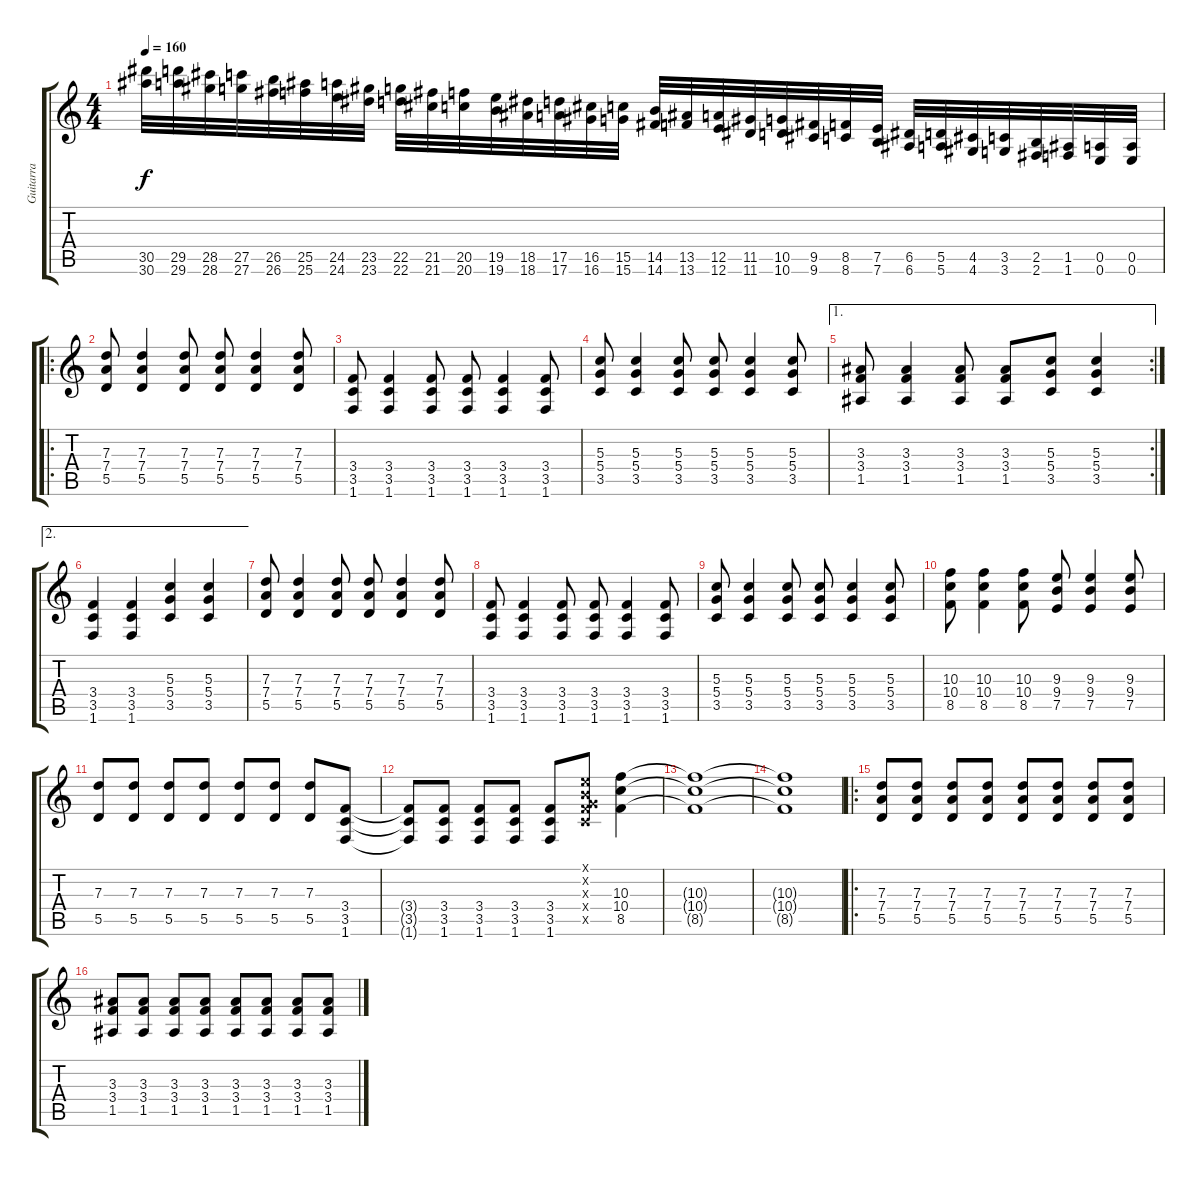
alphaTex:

\track ("Guitarra" "Guitarra") {instrument distortionguitar}
\staff {score tabs}
\tuning (E4 B3 G3 D3 A2 E2) {hide}
\ts (4 4)
\tempo 160
\clef g2
\ks c
(30.5 30.6).32{dy f instrument distortionguitar} (29.5 29.6).32 (28.5 28.6).32 (27.5 27.6).32 (26.5 26.6).32 (25.5 25.6).32 (24.5 24.6).32 (23.5 23.6).32 (22.5 22.6).32 (21.5 21.6).32 (20.5 20.6).32 (19.5 19.6).32 (18.5 18.6).32 (17.5 17.6).32 (16.5 16.6).32 (15.5 15.6).32 (14.5 14.6).32 (13.5 13.6).32 (12.5 12.6).32 (11.5 11.6).32 (10.5 10.6).32 (9.5 9.6).32 (8.5 8.6).32 (7.5 7.6).32 (6.5 6.6).32 (5.5 5.6).32 (4.5 4.6).32 (3.5 3.6).32 (2.5 2.6).32 (1.5 1.6).32 (0.5 0.6).32 (0.5 0.6).32 |
\ro
(7.3 7.4 5.5).8{instrument overdrivenguitar} (7.3 7.4 5.5).4 (7.3 7.4 5.5).8 (7.3 7.4 5.5).8 (7.3 7.4 5.5).4 (7.3 7.4 5.5).8 |
(3.4 3.5 1.6).8 (3.4 3.5 1.6).4 (3.4 3.5 1.6).8 (3.4 3.5 1.6).8 (3.4 3.5 1.6).4 (3.4 3.5 1.6).8 |
(5.3 5.4 3.5).8 (5.3 5.4 3.5).4 (5.3 5.4 3.5).8 (5.3 5.4 3.5).8 (5.3 5.4 3.5).4 (5.3 5.4 3.5).8 |
\ae 1
\rc 2
(3.3 3.4 1.5).8 (3.3 3.4 1.5).4 (3.3 3.4 1.5).8 (3.3 3.4 1.5).8 (5.3 5.4 3.5).8 (5.3 5.4 3.5).4 |
\ae 2
(3.4 3.5 1.6).4 (3.4 3.5 1.6).4 (5.3 5.4 3.5).4 (5.3 5.4 3.5).4 |
(7.3 7.4 5.5).8 (7.3 7.4 5.5).4 (7.3 7.4 5.5).8 (7.3 7.4 5.5).8 (7.3 7.4 5.5).4 (7.3 7.4 5.5).8 |
(3.4 3.5 1.6).8 (3.4 3.5 1.6).4 (3.4 3.5 1.6).8 (3.4 3.5 1.6).8 (3.4 3.5 1.6).4 (3.4 3.5 1.6).8 |
(5.3 5.4 3.5).8 (5.3 5.4 3.5).4 (5.3 5.4 3.5).8 (5.3 5.4 3.5).8 (5.3 5.4 3.5).4 (5.3 5.4 3.5).8 |
(10.3 10.4 8.5).8 (10.3 10.4 8.5).4 (10.3 10.4 8.5).8 (9.3 9.4 7.5).8 (9.3 9.4 7.5).4 (9.3 9.4 7.5).8 |
(7.3 5.5).8 (7.3 5.5).8 (7.3 5.5).8 (7.3 5.5).8 (7.3 5.5).8 (7.3 5.5).8 (7.3 5.5).8 (3.4 3.5 1.6).8 |
(3.4{t} 3.5{t} 1.6{t}).8 (3.4 3.5 1.6).8 (3.4 3.5 1.6).8 (3.4 3.5 1.6).8 (3.4 3.5 1.6).8 (0.1{x} 0.2{x} 0.3{x} 3.4{x} 3.5{x}).8 (10.3 10.4 8.5).4 |
(10.3{t} 10.4{t} 8.5{t}).1 |
(10.3{t} 10.4{t} 8.5{t}).1 |
\ro
(7.3 7.4 5.5).8 (7.3 7.4 5.5).8 (7.3 7.4 5.5).8 (7.3 7.4 5.5).8 (7.3 7.4 5.5).8 (7.3 7.4 5.5).8 (7.3 7.4 5.5).8 (7.3 7.4 5.5).8 |
(3.3 3.4 1.5).8 (3.3 3.4 1.5).8 (3.3 3.4 1.5).8 (3.3 3.4 1.5).8 (3.3 3.4 1.5).8 (3.3 3.4 1.5).8 (3.3 3.4 1.5).8 (3.3 3.4 1.5).8
